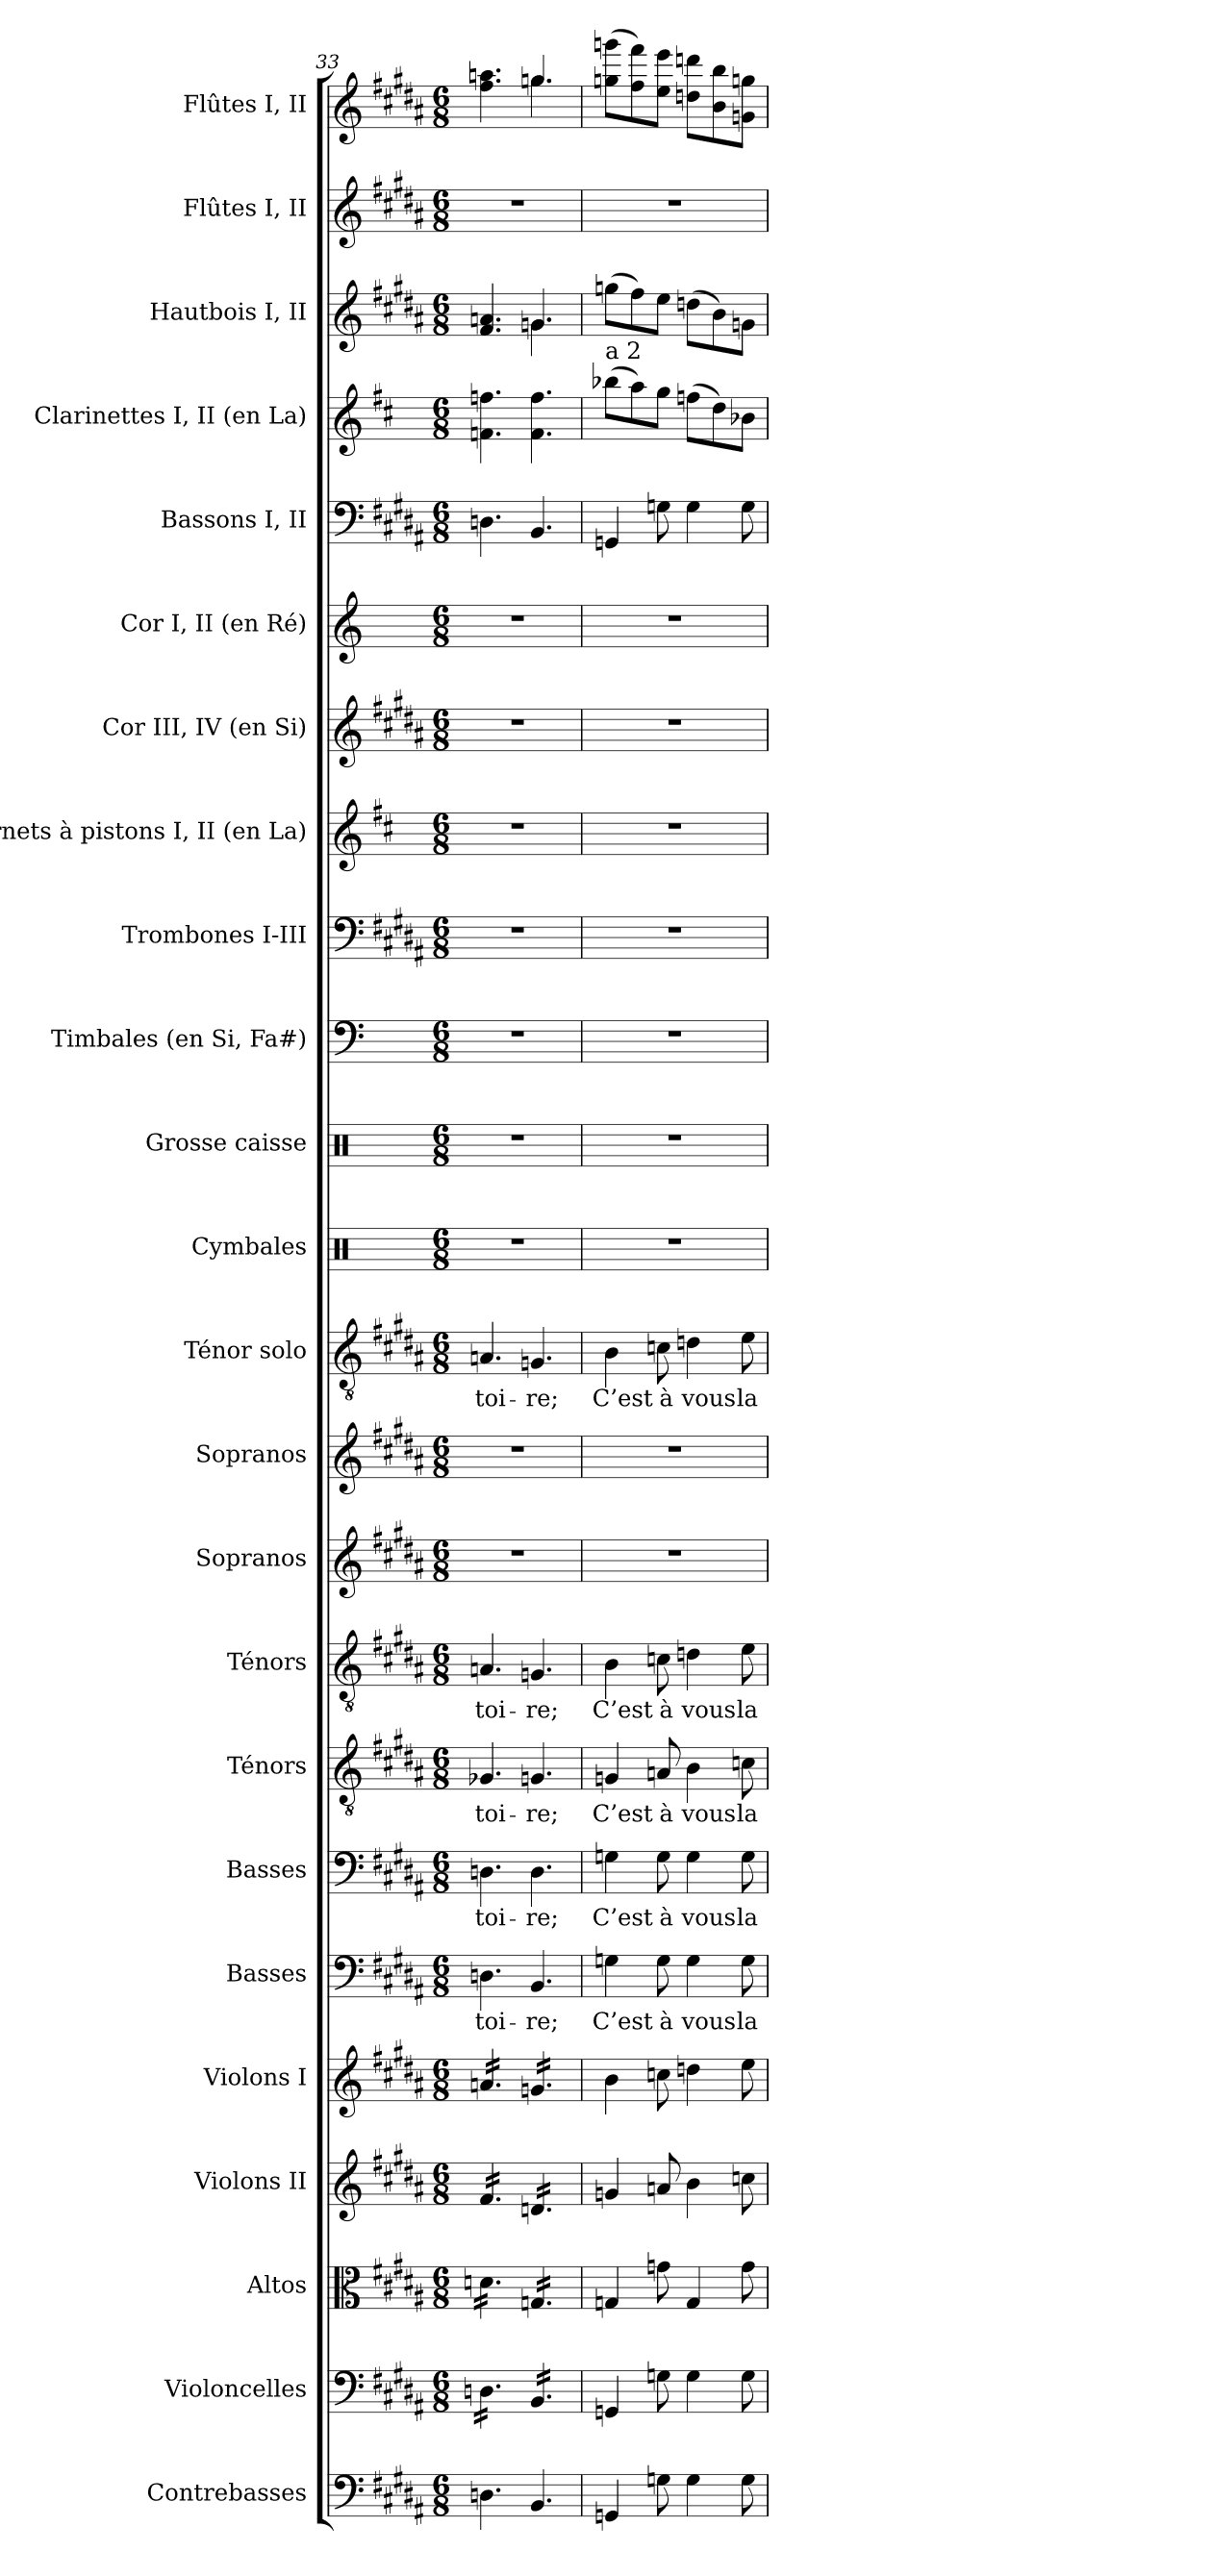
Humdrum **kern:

**kern	**kern	**kern	**kern	**kern	**kern	**text	**kern	**text	**kern	**text	**kern	**text	**kern	**kern	**kern	**text	**kern	**kern	**kern	**kern	**kern	**kern	**kern	**kern	**kern	**kern	**kern	**kern
*part24	*part23	*part22	*part21	*part20	*part19	*part19	*part18	*part18	*part17	*part17	*part16	*part16	*part15	*part14	*part13	*part13	*part12	*part11	*part10	*part9	*part8	*part7	*part6	*part5	*part4	*part3	*part2	*part1
*staff24	*staff23	*staff22	*staff21	*staff20	*staff19	*staff19	*staff18	*staff18	*staff17	*staff17	*staff16	*staff16	*staff15	*staff14	*staff13	*staff13	*staff12	*staff11	*staff10	*staff9	*staff8	*staff7	*staff6	*staff5	*staff4	*staff3	*staff2	*staff1
*I"Contrebasses	*I"Violoncelles	*I"Altos	*I"Violons II	*I"Violons I	*I"Basses	*	*I"Basses	*	*I"Ténors	*	*I"Ténors	*	*I"Sopranos	*I"Sopranos	*I"Ténor solo	*	*I"Cymbales	*I"Grosse caisse	*I"Timbales (en Si, Fa#)	*I"Trombones I-III	*I"Cornets à pistons I, II (en La)	*I"Cor III, IV (en Si)	*I"Cor I, II (en Ré)	*I"Bassons I, II	*I"Clarinettes I, II (en La)	*I"Hautbois I, II	*I"Flûtes I, II	*I"Flûtes I, II
*I'Cb.	*I'Vlles	*I'Altos	*I'Vns II	*I'Vns I	*I'Basses	*	*I'Basses	*	*I'Tén.	*	*I'Tén.	*	*I'Sopr.	*I'Sopr.	*I'Tén. solo	*	*I'Cym.	*I'G. c.	*I'Timb.	*I'Trb.	*I'C.à p. (La)	*I'Cor (Si)	*I'Cor (Ré)	*I'Bns	*I'Cl. (La)	*I'Hb.	*I'Fl.	*I'Fl.
!!LO:PB:g=z
*clefF4	*clefF4	*clefC3	*clefG2	*clefG2	*clefF4	*	*clefF4	*	*clefGv2	*	*clefGv2	*	*clefG2	*clefG2	*clefGv2	*	*clefX	*clefX	*clefF4	*clefF4	*clefG2	*clefG2	*clefG2	*clefF4	*clefG2	*clefG2	*clefG2	*clefG2
*ITrd7c12	*	*	*	*	*	*	*	*	*ITrd7c12	*	*ITrd7c12	*	*	*	*ITrd7c12	*	*	*	*	*	*ITrd2c3	*ITrd8c13	*ITrd6c10	*	*ITrd2c3	*	*	*
*k[f#c#g#d#a#]	*k[f#c#g#d#a#]	*k[f#c#g#d#a#]	*k[f#c#g#d#a#]	*k[f#c#g#d#a#]	*k[f#c#g#d#a#]	*	*k[f#c#g#d#a#]	*	*k[f#c#g#d#a#]	*	*k[f#c#g#d#a#]	*	*k[f#c#g#d#a#]	*k[f#c#g#d#a#]	*k[f#c#g#d#a#]	*	*k[]	*k[]	*k[]	*k[f#c#g#d#a#]	*k[f#c#g#d#a#]	*k[f#c#g#d#a#]	*k[f#c#]	*k[f#c#g#d#a#]	*k[f#c#g#d#a#]	*k[f#c#g#d#a#]	*k[f#c#g#d#a#]	*k[f#c#g#d#a#]
*B:	*B:	*B:	*B:	*B:	*B:	*	*B:	*	*B:	*	*B:	*	*B:	*B:	*B:	*	*C:	*C:	*C:	*B:	*B:	*B:	*D:	*B:	*B:	*B:	*B:	*B:
*M6/8	*M6/8	*M6/8	*M6/8	*M6/8	*M6/8	*	*M6/8	*	*M6/8	*	*M6/8	*	*M6/8	*M6/8	*M6/8	*	*M6/8	*M6/8	*M6/8	*M6/8	*M6/8	*M6/8	*M6/8	*M6/8	*M6/8	*M6/8	*M6/8	*M6/8
=33	=33	=33	=33	=33	=33	=33	=33	=33	=33	=33	=33	=33	=33	=33	=33	=33	=33	=33	=33	=33	=33	=33	=33	=33	=33	=33	=33	=33
!	!	!	!	!	!	!LO:LY:b:color=#000000	!	!	!	!	!	!	!	!	!	!	!	!	!	!	!	!	!	!	!	!	!	!
!	!	!	!	!	!	!	!	!LO:LY:b:color=#000000	!	!	!	!	!	!	!	!	!	!	!	!	!	!	!	!	!	!	!	!
!	!	!	!	!	!	!	!	!	!	!LO:LY:b:color=#000000	!	!	!	!	!	!	!	!	!	!	!	!	!	!	!	!	!	!
!	!	!	!	!	!	!	!	!	!	!	!	!LO:LY:b:color=#000000	!LO:N:vis=1	!LO:N:vis=1	!	!	!	!	!	!	!	!	!	!	!	!	!	!
!	!	!	!	!	!	!	!	!	!	!	!	!	!	!	!	!LO:LY:b:color=#000000	!LO:N:vis=1	!LO:N:vis=1	!LO:N:vis=1	!LO:N:vis=1	!LO:N:vis=1	!LO:N:vis=1	!LO:N:vis=1	!	!	!	!LO:N:vis=1	!
*	*	*	*	*	*	*	*	*	*	*	*	*	*	*	*	*	*	*	*	*	*	*	*	*	*	*^	*	*^
*	*tremolo	*	*	*	*	*	*	*	*	*	*	*	*	*	*	*	*	*	*	*	*	*	*	*	*	*	*	*	*	*
*	*	*tremolo	*	*	*	*	*	*	*	*	*	*	*	*	*	*	*	*	*	*	*	*	*	*	*	*	*	*	*	*
*	*	*	*tremolo	*	*	*	*	*	*	*	*	*	*	*	*	*	*	*	*	*	*	*	*	*	*	*	*	*	*	*
*	*	*	*	*tremolo	*	*	*	*	*	*	*	*	*	*	*	*	*	*	*	*	*	*	*	*	*	*	*	*	*	*
4.DDni\	16Dni\LL	16dni\LL	16f#i/LL	16ani/LL	4.Dni\	-toi-	4.Dni\	-toi-	4.GG-Xi/	-toi-	4.AAni/	-toi-	2.r	2.r	4.AAni/	-toi-	2.r	2.r	2.r	2.r	2.r	2.r	2.r	4.Dni\	4.dni\ 4.ddni	4.f#i/ 4.ani	4.ryy	2.r	4.ff#i\ 4.aani	4.ryy
.	16Dni\	16dni\	16f#i/	16ani/	.	.	.	.	.	.	.	.	.	.	.	.	.	.	.	.	.	.	.	.	.	.	.	.	.	.
.	16Dni\	16dni\	16f#i/	16ani/	.	.	.	.	.	.	.	.	.	.	.	.	.	.	.	.	.	.	.	.	.	.	.	.	.	.
.	16Dni\	16dni\	16f#i/	16ani/	.	.	.	.	.	.	.	.	.	.	.	.	.	.	.	.	.	.	.	.	.	.	.	.	.	.
.	16Dni\	16dni\	16f#i/	16ani/	.	.	.	.	.	.	.	.	.	.	.	.	.	.	.	.	.	.	.	.	.	.	.	.	.	.
.	16Dni\JJ	16dni\JJ	16f#i/JJ	16ani/JJ	.	.	.	.	.	.	.	.	.	.	.	.	.	.	.	.	.	.	.	.	.	.	.	.	.	.
!	!	!	!	!	!	!LO:LY:b:color=#000000	!	!	!	!	!	!	!	!	!	!	!	!	!	!	!	!	!	!	!	!	!	!	!	!
!	!	!	!	!	!	!	!	!LO:LY:b:color=#000000	!	!	!	!	!	!	!	!	!	!	!	!	!	!	!	!	!	!	!	!	!	!
!	!	!	!	!	!	!	!	!	!	!LO:LY:b:color=#000000	!	!	!	!	!	!	!	!	!	!	!	!	!	!	!	!	!	!	!	!
!	!	!	!	!	!	!	!	!	!	!	!	!LO:LY:b:color=#000000	!	!	!	!	!	!	!	!	!	!	!	!	!	!	!	!	!	!
!	!	!	!	!	!	!	!	!	!	!	!	!	!	!	!	!LO:LY:b:color=#000000	!	!	!	!	!	!	!	!	!	!	!	!	!	!
4.BBBi/	16BBi/LL	16Gni/LL	16dni/LL	16gni/LL	4.BBi/	-re;	4.Di\	-re;	4.GGni/	-re;	4.GGni/	-re;	.	.	4.GGni/	-re;	.	.	.	.	.	.	.	4.BBi/	4.di\ 4.ddi	4.gni/	4.gi\	.	4.ggni/	4.ggi\
.	16BBi/	16Gni/	16dni/	16gni/	.	.	.	.	.	.	.	.	.	.	.	.	.	.	.	.	.	.	.	.	.	.	.	.	.	.
.	16BBi/	16Gni/	16dni/	16gni/	.	.	.	.	.	.	.	.	.	.	.	.	.	.	.	.	.	.	.	.	.	.	.	.	.	.
.	16BBi/	16Gni/	16dni/	16gni/	.	.	.	.	.	.	.	.	.	.	.	.	.	.	.	.	.	.	.	.	.	.	.	.	.	.
.	16BBi/	16Gni/	16dni/	16gni/	.	.	.	.	.	.	.	.	.	.	.	.	.	.	.	.	.	.	.	.	.	.	.	.	.	.
.	16BBi/JJ	16Gni/JJ	16dni/JJ	16gni/JJ	.	.	.	.	.	.	.	.	.	.	.	.	.	.	.	.	.	.	.	.	.	.	.	.	.	.
*	*	*	*	*Xtremolo	*	*	*	*	*	*	*	*	*	*	*	*	*	*	*	*	*	*	*	*	*	*	*	*	*	*
*	*	*	*Xtremolo	*	*	*	*	*	*	*	*	*	*	*	*	*	*	*	*	*	*	*	*	*	*	*	*	*	*	*
*	*	*Xtremolo	*	*	*	*	*	*	*	*	*	*	*	*	*	*	*	*	*	*	*	*	*	*	*	*	*	*	*	*
*	*Xtremolo	*	*	*	*	*	*	*	*	*	*	*	*	*	*	*	*	*	*	*	*	*	*	*	*	*	*	*	*	*
*	*	*	*	*	*	*	*	*	*	*	*	*	*	*	*	*	*	*	*	*	*	*	*	*	*	*v	*v	*	*v	*v
=34	=34	=34	=34	=34	=34	=34	=34	=34	=34	=34	=34	=34	=34	=34	=34	=34	=34	=34	=34	=34	=34	=34	=34	=34	=34	=34	=34	=34
*	*	*	*	*	*	*	*	*	*	*	*	*	*	*	*	*	*	*	*	*	*	*	*	*	*	*^	*	*^
!	!	!	!	!	!	!LO:LY:b:color=#000000	!	!	!	!	!	!	!	!	!	!	!	!	!	!	!	!	!	!	!	!	!	!	!	!
*	*	*	*	*	*	*	*	*	*	*	*	*	*	*	*	*	*	*	*	*	*	*	*	*	*	*v	*v	*	*v	*v
*	*	*	*	*	*	*	*	*	*	*	*	*	*	*	*	*	*	*	*	*	*	*	*	*	*	*^	*	*^
!	!	!	!	!	!	!	!	!LO:LY:b:color=#000000	!	!	!	!	!	!	!	!	!	!	!	!	!	!	!	!	!	!	!	!	!	!
*	*	*	*	*	*	*	*	*	*	*	*	*	*	*	*	*	*	*	*	*	*	*	*	*	*	*v	*v	*	*v	*v
*	*	*	*	*	*	*	*	*	*	*	*	*	*	*	*	*	*	*	*	*	*	*	*	*	*	*^	*	*^
!	!	!	!	!	!	!	!	!	!	!LO:LY:b:color=#000000	!	!	!	!	!	!	!	!	!	!	!	!	!	!	!	!	!	!	!	!
*	*	*	*	*	*	*	*	*	*	*	*	*	*	*	*	*	*	*	*	*	*	*	*	*	*	*v	*v	*	*v	*v
*	*	*	*	*	*	*	*	*	*	*	*	*	*	*	*	*	*	*	*	*	*	*	*	*	*	*^	*	*^
!	!	!	!	!	!	!	!	!	!	!	!	!LO:LY:b:color=#000000	!LO:N:vis=1	!LO:N:vis=1	!	!	!	!	!	!	!	!	!	!	!	!	!	!	!	!
*	*	*	*	*	*	*	*	*	*	*	*	*	*	*	*	*	*	*	*	*	*	*	*	*	*	*v	*v	*	*v	*v
*	*	*	*	*	*	*	*	*	*	*	*	*	*	*	*	*	*	*	*	*	*	*	*	*	*	*^	*	*^
!	!	!	!	!	!	!	!	!	!	!	!	!	!	!	!	!	!	!	!	!	!	!	!	!	!	!LO:TX:a:t=a 2	!	!	!	!
!	!	!	!	!	!	!	!	!	!	!	!	!	!	!	!	!	!	!	!	!	!	!	!	!	!LO:TX:a:t=a 2	!	!	!	!	!
!	!	!	!	!	!	!	!	!	!	!	!	!	!	!	!	!LO:LY:b:color=#000000	!LO:N:vis=1	!LO:N:vis=1	!LO:N:vis=1	!LO:N:vis=1	!LO:N:vis=1	!LO:N:vis=1	!LO:N:vis=1	!	!	!	!	!LO:N:vis=1	!	!
*	*	*	*	*	*	*	*	*	*	*	*	*	*	*	*	*	*	*	*	*	*	*	*	*	*	*v	*v	*	*v	*v
4GGGni/	4GGni/	4Gni/	4gni/	4bi\	4Gni\	C’est	4Gni\	C’est	4GGni/	C’est	4BBi\	C’est	2.r	2.r	4BBi\	C’est	2.r	2.r	2.r	2.r	2.r	2.r	2.r	4GGni/	(8ggni\L	(8ggni\L	2.r	(8ggni\ 8gggni\L
.	.	.	.	.	.	.	.	.	.	.	.	.	.	.	.	.	.	.	.	.	.	.	.	.	8ff#i\)	8ff#i\)	.	8ff#i\ 8fff#i\)
!	!	!	!	!	!	!LO:LY:b:color=#000000	!	!	!	!	!	!	!	!	!	!	!	!	!	!	!	!	!	!	!	!	!	!
!	!	!	!	!	!	!	!	!LO:LY:b:color=#000000	!	!	!	!	!	!	!	!	!	!	!	!	!	!	!	!	!	!	!	!
!	!	!	!	!	!	!	!	!	!	!LO:LY:b:color=#000000	!	!	!	!	!	!	!	!	!	!	!	!	!	!	!	!	!	!
!	!	!	!	!	!	!	!	!	!	!	!	!LO:LY:b:color=#000000	!	!	!	!	!	!	!	!	!	!	!	!	!	!	!	!
!	!	!	!	!	!	!	!	!	!	!	!	!	!	!	!	!LO:LY:b:color=#000000	!	!	!	!	!	!	!	!	!	!	!	!
8GGni\	8Gni\	8gni\	8ani/	8ccni\	8Gi\	à	8Gi\	à	8AAni/	à	8Cni\	à	.	.	8Cni\	à	.	.	.	.	.	.	.	8Gni\	8eei\J	8eei\J	.	8eei\ 8eeei\J
!	!	!	!	!	!	!LO:LY:b:color=#000000	!	!	!	!	!	!	!	!	!	!	!	!	!	!	!	!	!	!	!	!	!	!
!	!	!	!	!	!	!	!	!LO:LY:b:color=#000000	!	!	!	!	!	!	!	!	!	!	!	!	!	!	!	!	!	!	!	!
!	!	!	!	!	!	!	!	!	!	!LO:LY:b:color=#000000	!	!	!	!	!	!	!	!	!	!	!	!	!	!	!	!	!	!
!	!	!	!	!	!	!	!	!	!	!	!	!LO:LY:b:color=#000000	!	!	!	!	!	!	!	!	!	!	!	!	!	!	!	!
!	!	!	!	!	!	!	!	!	!	!	!	!	!	!	!	!LO:LY:b:color=#000000	!	!	!	!	!	!	!	!	!	!	!	!
4GGi\	4Gi\	4Gi/	4bi\	4ddni\	4Gi\	vous	4Gi\	vous	4BBi\	vous	4Dni\	vous	.	.	4Dni\	vous	.	.	.	.	.	.	.	4Gi\	(8ddni\L	(8ddni\L	.	8ddni\ 8dddni\L
.	.	.	.	.	.	.	.	.	.	.	.	.	.	.	.	.	.	.	.	.	.	.	.	.	8bi\)	8bi\)	.	8bi\ 8bbi\
!	!	!	!	!	!	!LO:LY:b:color=#000000	!	!	!	!	!	!	!	!	!	!	!	!	!	!	!	!	!	!	!	!	!	!
!	!	!	!	!	!	!	!	!LO:LY:b:color=#000000	!	!	!	!	!	!	!	!	!	!	!	!	!	!	!	!	!	!	!	!
!	!	!	!	!	!	!	!	!	!	!LO:LY:b:color=#000000	!	!	!	!	!	!	!	!	!	!	!	!	!	!	!	!	!	!
!	!	!	!	!	!	!	!	!	!	!	!	!LO:LY:b:color=#000000	!	!	!	!	!	!	!	!	!	!	!	!	!	!	!	!
!	!	!	!	!	!	!	!	!	!	!	!	!	!	!	!	!LO:LY:b:color=#000000	!	!	!	!	!	!	!	!	!	!	!	!
8GGi\	8Gi\	8gi\	8ccni\	8eei\	8Gi\	la	8Gi\	la	8Cni\	la	8Ei\	la	.	.	8Ei\	la	.	.	.	.	.	.	.	8Gi\	8gni\J	8gni\J	.	8gni\ 8ggni\J
=	=	=	=	=	=	=	=	=	=	=	=	=	=	=	=	=	=	=	=	=	=	=	=	=	=	=	=	=
*-	*-	*-	*-	*-	*-	*-	*-	*-	*-	*-	*-	*-	*-	*-	*-	*-	*-	*-	*-	*-	*-	*-	*-	*-	*-	*-	*-	*-
